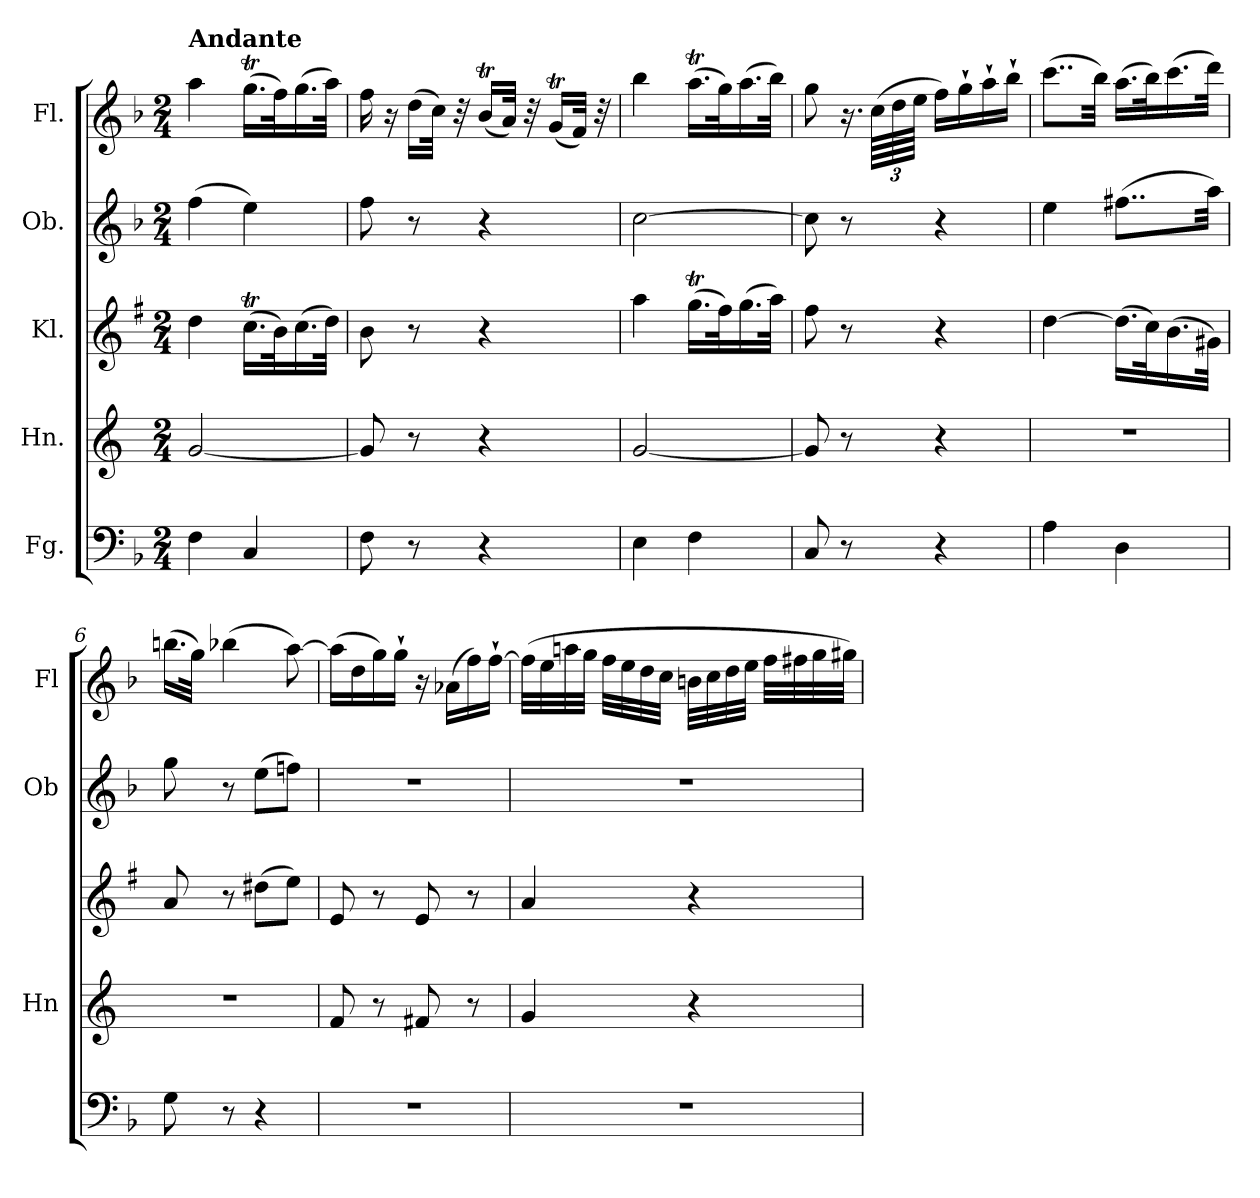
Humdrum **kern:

**kern	**kern	**kern	**kern	**kern
*part5	*part4	*part3	*part2	*part1
*staff5	*staff4	*staff3	*staff2	*staff1
*I"Fg.	*I"Hn.	*I"Kl.	*I"Ob.	*I"Fl.
*	*I'Hn	*	*I'Ob	*I'Fl
*clefF4	*clefG2	*clefG2	*clefG2	*clefG2
*	*ITrd4c7	*ITrd1c2	*	*
*k[b-]	*k[b-]	*k[b-]	*k[b-]	*k[b-]
*F:	*	*F:	*F:	*F:
*M2/4	*M2/4	*M2/4	*M2/4	*M2/4
=1	=1	=1	=1	=1
!	!	!	!	!LO:TX:a:B:t=Andante
4F\	[2c/	4cc\	(>4ff\	4aa\
4C/	.	(>16.b-T\LL	4ee\)	(>16.ggT\LL
.	.	32a\k)	.	32ff\k)
.	.	(>16.b-\	.	(>16.gg\
.	.	32cc\JJk)	.	32aa\JJk)
=2	=2	=2	=2	=2
8F\	8c/]	8a\	8ff\	16ff\
.	.	.	.	16r
8r	8r	8r	8r	(>16dd\LL
.	.	.	.	32cc\JJk)
.	.	.	.	32r
4r	4r	4r	4r	(<16b-T/LL
.	.	.	.	32a/JJk)
.	.	.	.	32r
.	.	.	.	(<16gT/LL
.	.	.	.	32f/JJk)
.	.	.	.	32r
=3	=3	=3	=3	=3
4E\	[2c/	4gg\	[2cc\	4bb-\
4F\	.	(>16.ffT\LL	.	(>16.aat\LL
.	.	32ee\k)	.	32gg\k)
.	.	(>16.ff\	.	(>16.aa\
.	.	32gg\JJk)	.	32bb-\JJk)
=4	=4	=4	=4	=4
8C/	8c/]	8ee\	8cc\]	8gg\
8r	8r	8r	8r	16.r
*	*	*	*	*Xbrackettup
.	.	.	.	(>96cc\LLLL
.	.	.	.	96dd\
.	.	.	.	96ee\JJJJ
4r	4r	4r	4r	16ff\LL)
.	.	.	.	16gg`\
.	.	.	.	16aa`\
.	.	.	.	16bb-`\JJ
=5	=5	=5	=5	=5
4A\	2r	[4cc\	4ee\	(>8..ccc\L
.	.	.	.	32bb-\Jkk)
4D\	.	(>16.cc\LL]	(>8..ff#X\L	(>16.aa\LL
.	.	32b-\k)	.	32bb-\k)
.	.	(>16.a\	.	(>16.ccc\
.	.	32f#X\JJk)	32aa\Jkk)	32ddd\JJk)
=6	=6	=6	=6	=6
8G\	2r	8g/	8gg\	(>16.bbn\LL
.	.	.	.	32gg\JJk)
8r	.	8r	8r	(>4bb-X\
4r	.	(>8cc#X\L	(>8ee\L	.
.	.	8dd\J)	8ffn\J)	[8aa\)
=7	=7	=7	=7	=7
2r	8B-/	8d/	2r	(>16aa\LL]
.	.	.	.	16dd\
.	8r	8r	.	16gg\)
.	.	.	.	16gg`\JJ
.	8Bn/	8d/	.	16r
.	.	.	.	(>16a-X\LL
.	8r	8r	.	16ff\)
.	.	.	.	[16ff`\JJ
=8	=8	=8	=8	=8
2r	4c/	4g/	2r	(>32ff\LLL]
.	.	.	.	32ee\
.	.	.	.	32aan\
.	.	.	.	32gg\JJJ
.	.	.	.	32ff\LLL
.	.	.	.	32ee\
.	.	.	.	32dd\
.	.	.	.	32cc\JJJ
.	4r	4r	.	32bn\LLL
.	.	.	.	32cc\
.	.	.	.	32dd\
.	.	.	.	32ee\JJJ
.	.	.	.	32ff\LLL
.	.	.	.	32ff#X\
.	.	.	.	32gg\
.	.	.	.	32gg#X\JJJ)
=	=	=	=	=
*-	*-	*-	*-	*-
